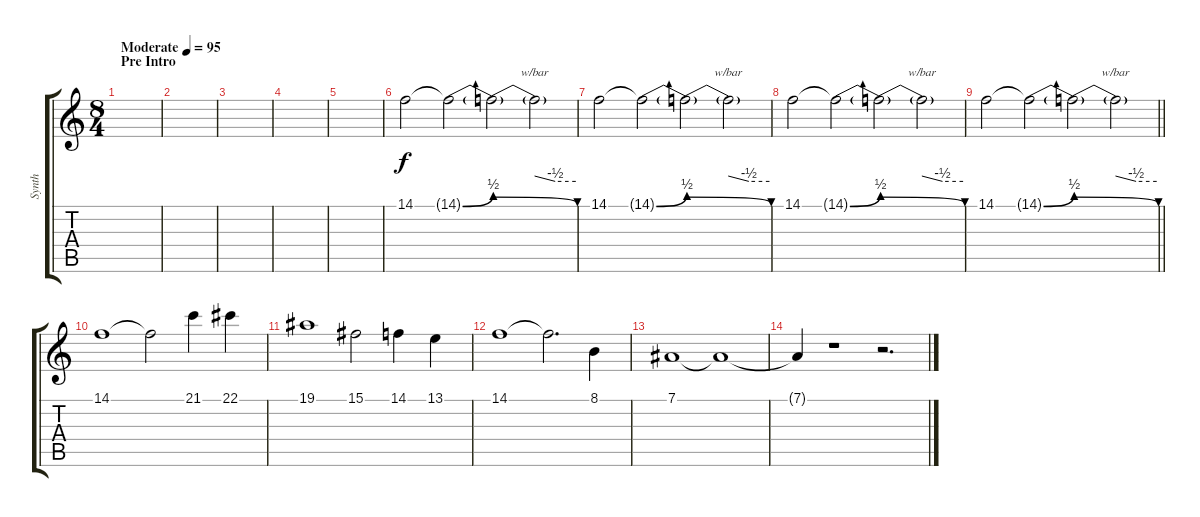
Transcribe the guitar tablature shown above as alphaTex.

\track ("Synth" "Synth") {instrument pad4choir}
\staff {score tabs}
\tuning (Eb4 Bb3 Gb3 Db3 Ab2 Eb2) {hide}
\ts (8 4)
\section ("" "Pre Intro")
\tempo (95 "Moderate")
\clef g2
\ks c
|
|
|
|
|
14.1.2 14.1{be (bend 0 0 60 2) t}.2 14.1{be (release 0 1 60 0) t}.2 14.1{t}.2{tbe (custom default 0 0 30 -2 60 -2)} |
14.1.2 14.1{be (bend 0 0 60 2) t}.2 14.1{be (release 0 1 60 0) t}.2 14.1{t}.2{tbe (custom default 0 0 30 -2 60 -2)} |
14.1.2 14.1{be (bend 0 0 60 2) t}.2 14.1{be (release 0 1 60 0) t}.2 14.1{t}.2{tbe (custom default 0 0 30 -2 60 -2)} |
\barLineRight lightlight
14.1.2 14.1{be (bend 0 0 60 2) t}.2 14.1{be (release 0 1 60 0) t}.2 14.1{t}.2{tbe (custom default 0 0 30 -2 60 -2)} |
14.1.1 14.1{t}.2 21.1.4 22.1.4 |
19.1.1 15.1.2 14.1.4 13.1.4 |
14.1.1 14.1{t}.2{d} 8.1.4 |
7.1.1 7.1{t}.1 |
7.1{t}.4 r.1 r.2{d}
